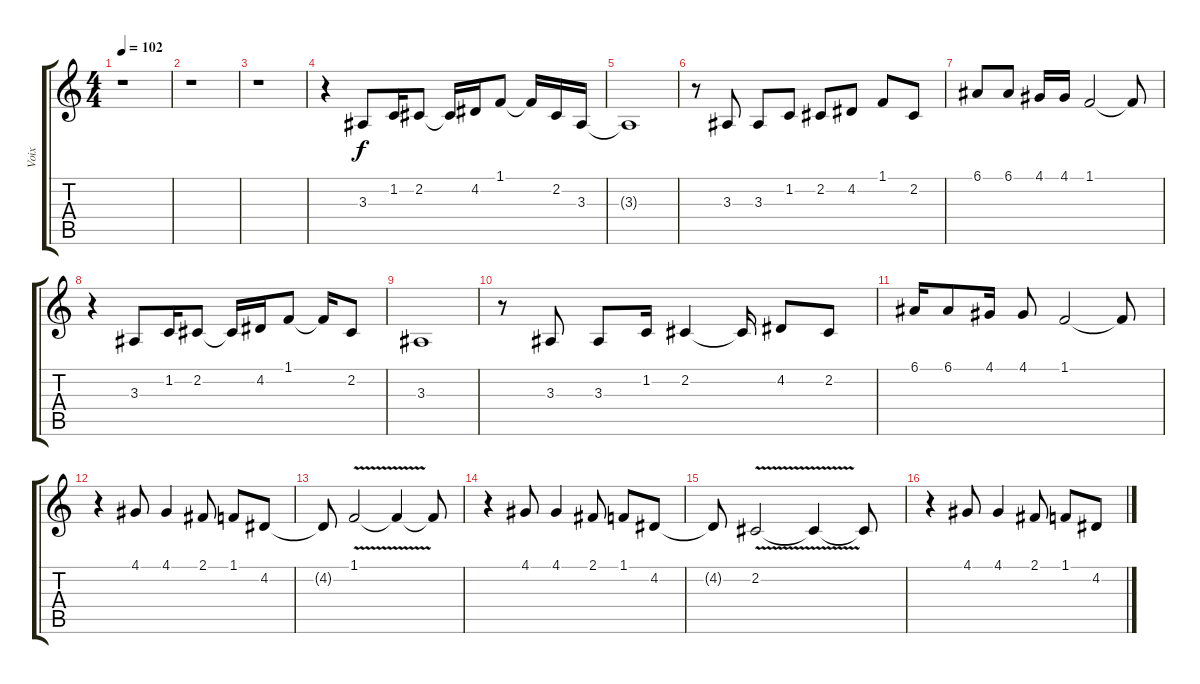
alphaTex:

\track ("Voix" "Voix") {instrument oboe}
\staff {score tabs}
\tuning (E4 B3 G3 D3 A2 E2) {hide}
\ts (4 4)
\tempo 102
\clef g2
\ks c
r.1{dy f} |
r.1 |
r.1 |
r.4 3.3.8 1.2.16 2.2.8 2.2{t}.16 4.2.16 1.1.8 1.1{t}.16 2.2.16 3.3.16 |
3.3{t}.1 |
r.8 3.3.8 3.3.8 1.2.8 2.2.8 4.2.8 1.1.8 2.2.8 |
6.1.8 6.1.8 4.1.16 4.1.16 1.1.2 1.1{t}.8 |
r.4 3.3.8 1.2.16 2.2.8 2.2{t}.16 4.2.16 1.1.8 1.1{t}.16 2.2.8 |
3.3.1 |
r.8 3.3.8 3.3.8 1.2.16 2.2.4 2.2{t}.16 4.2.8 2.2.8 |
6.1.16 6.1.8 4.1.16 4.1.8 1.1.2 1.1{t}.8 |
r.4 4.1.8 4.1.4 2.1.8 1.1.8 4.2.8 |
4.2{t}.8 1.1{v}.2 1.1{t}.4 1.1{t}.8 |
r.4 4.1.8 4.1.4 2.1.8 1.1.8 4.2.8 |
4.2{t}.8 2.2{v}.2 2.2{t}.4 2.2{t}.8 |
r.4 4.1.8 4.1.4 2.1.8 1.1.8 4.2.8
